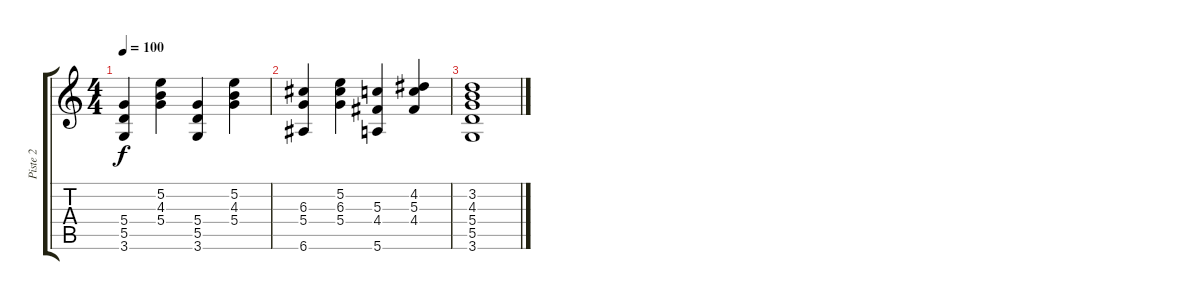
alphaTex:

\track ("Piste 2" "Piste 2") {instrument acousticguitarsteel}
\staff {score tabs}
\tuning (E4 B3 G3 D3 A2 E2) {hide}
\ts (4 4)
\tempo 100
\clef g2
\ks c
(5.4 5.5 3.6).4{dy f} (5.2 4.3 5.4).4 (5.4 5.5 3.6).4 (5.2 4.3 5.4).4 |
(6.3 5.4 6.6).4 (5.2 6.3 5.4).4 (5.3 4.4 5.6).4 (4.2 5.3 4.4).4 |
(3.2 4.3 5.4 5.5 3.6).1
